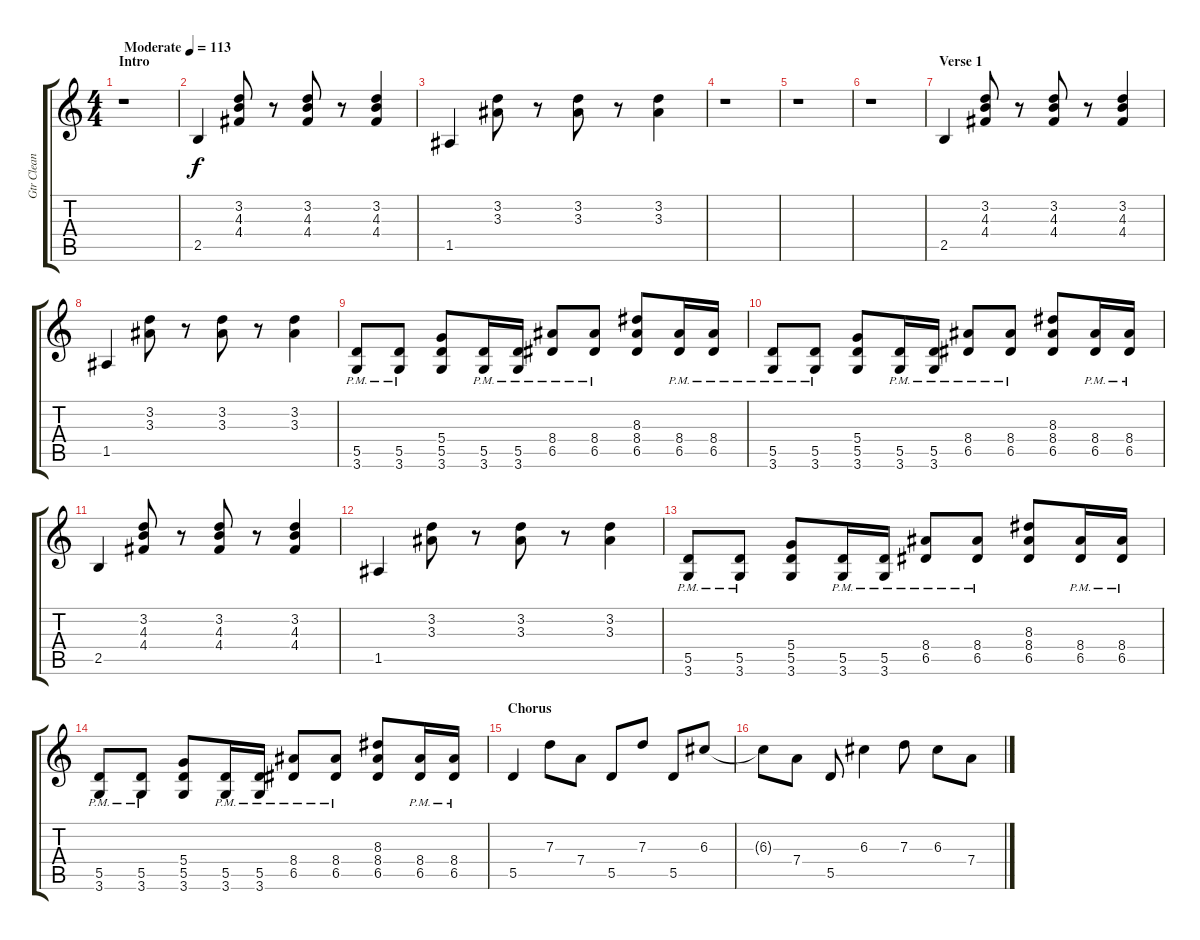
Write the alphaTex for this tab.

\track ("Gtr Clean" "Gtr Clean") {instrument electricguitarclean}
\staff {score tabs}
\tuning (E4 B3 G3 D3 A2 E2) {hide}
\ts (4 4)
\section ("" "Intro")
\tempo (113 "Moderate")
\clef g2
\ks c
r.1{dy f instrument electricguitarclean} |
2.5.4 (3.2 4.3 4.4).8 r.8 (3.2 4.3 4.4).8 r.8 (3.2 4.3 4.4).4 |
1.5.4 (3.2 3.3).8 r.8 (3.2 3.3).8 r.8 (3.2 3.3).4 |
r.1 |
r.1 |
r.1 |
\section ("" "Verse 1")
2.5.4 (3.2 4.3 4.4).8 r.8 (3.2 4.3 4.4).8 r.8 (3.2 4.3 4.4).4 |
1.5.4 (3.2 3.3).8 r.8 (3.2 3.3).8 r.8 (3.2 3.3).4 |
(5.5{pm} 3.6{pm}).8 (5.5{pm} 3.6{pm}).8 (5.4 5.5 3.6).8 (5.5{pm} 3.6{pm}).16 (5.5{pm} 3.6{pm}).16 (8.4{pm} 6.5{pm}).8 (8.4{pm} 6.5{pm}).8 (8.3 8.4 6.5).8 (8.4{pm} 6.5{pm}).16 (8.4{pm} 6.5{pm}).16 |
(5.5{pm} 3.6{pm}).8 (5.5{pm} 3.6{pm}).8 (5.4 5.5 3.6).8 (5.5{pm} 3.6{pm}).16 (5.5{pm} 3.6{pm}).16 (8.4{pm} 6.5{pm}).8 (8.4{pm} 6.5{pm}).8 (8.3 8.4 6.5).8 (8.4{pm} 6.5{pm}).16 (8.4{pm} 6.5{pm}).16 |
2.5.4 (3.2 4.3 4.4).8 r.8 (3.2 4.3 4.4).8 r.8 (3.2 4.3 4.4).4 |
1.5.4 (3.2 3.3).8 r.8 (3.2 3.3).8 r.8 (3.2 3.3).4 |
(5.5{pm} 3.6{pm}).8 (5.5{pm} 3.6{pm}).8 (5.4 5.5 3.6).8 (5.5{pm} 3.6{pm}).16 (5.5{pm} 3.6{pm}).16 (8.4{pm} 6.5{pm}).8 (8.4{pm} 6.5{pm}).8 (8.3 8.4 6.5).8 (8.4{pm} 6.5{pm}).16 (8.4{pm} 6.5{pm}).16 |
(5.5{pm} 3.6{pm}).8 (5.5{pm} 3.6{pm}).8 (5.4 5.5 3.6).8 (5.5{pm} 3.6{pm}).16 (5.5{pm} 3.6{pm}).16 (8.4{pm} 6.5{pm}).8 (8.4{pm} 6.5{pm}).8 (8.3 8.4 6.5).8 (8.4{pm} 6.5{pm}).16 (8.4{pm} 6.5{pm}).16 |
\section ("" "Chorus")
5.5.4 7.3.8 7.4.8 5.5.8 7.3.8 5.5.8 6.3.8 |
6.3{t}.8 7.4.8 5.5.8 6.3.4 7.3.8 6.3.8 7.4.8
